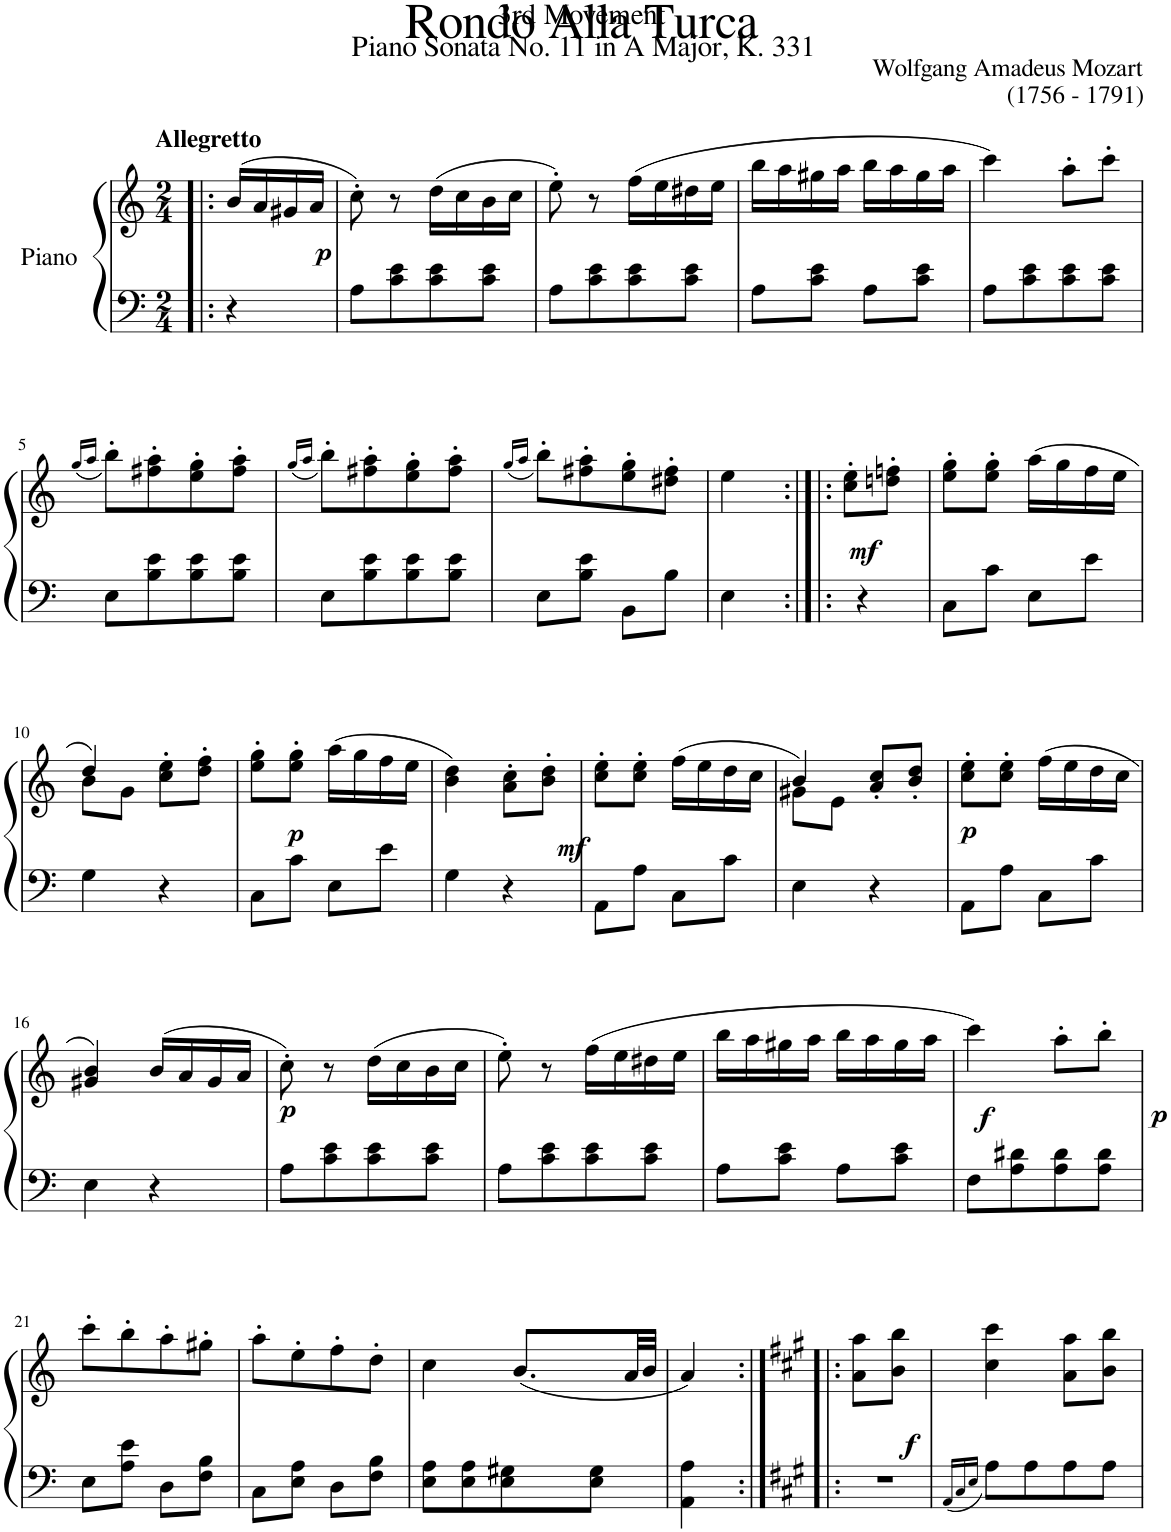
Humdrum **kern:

**kern	**kern	**dynam
*part1	*part1	*part1
*staff2	*staff1	*staff1/2
*I"Piano	*	*
*I'Pno	*	*
*clefF4	*clefG2	*
*k[]	*k[]	*
*M2/4	*M2/4	*
=!|:	=!|:	=!|:
!	!LO:TX:a:B:t=Allegretto	!
!	!	!LO:DY:b
4r	(16b/LL	p
.	16a/	.
.	16g#X/	.
.	16a/JJ	.
=1	=1	=1
8A\L	8cc'\)	.
8c\ 8e\	8r	.
8c\ 8e\	(16dd\LL	.
.	16cc\	.
8c\ 8e\J	16b\	.
.	16cc\JJ	.
=2	=2	=2
8A\L	8ee'\)	.
8c\ 8e\	8r	.
8c\ 8e\	(16ff\LL	.
.	16ee\	.
8c\ 8e\J	16dd#X\	.
.	16ee\JJ	.
=3	=3	=3
8A\L	16bb\LL	.
.	16aa\	.
8c\ 8e\J	16gg#X\	.
.	16aa\JJ	.
8A\L	16bb\LL	.
.	16aa\	.
8c\ 8e\J	16gg#\	.
.	16aa\JJ	.
=4	=4	=4
8A\L	4ccc\)	.
8c\ 8e\	.	.
8c\ 8e\	8aa'\L	.
8c\ 8e\J	8ccc'\J	.
!!LO:LB:g=z
=5	=5	=5
.	(16qgg/LL	.
.	16qaa/JJ	.
8E\L	8bb'\L)	.
8B\ 8e\	8ff#X\' 8aa\'	.
8B\ 8e\	8ee\' 8gg\'	.
8B\ 8e\J	8ff#\' 8aa\'J	.
=6	=6	=6
.	(16qgg/LL	.
.	16qaa/JJ	.
8E\L	8bb'\L)	.
8B\ 8e\	8ff#X\' 8aa\'	.
8B\ 8e\	8ee\' 8gg\'	.
8B\ 8e\J	8ff#\' 8aa\'J	.
=7	=7	=7
.	(16qgg/LL	.
.	16qaa/JJ	.
8E\L	8bb'\L)	.
8B\ 8e\J	8ff#X\' 8aa\'	.
8BB\L	8ee\' 8gg\'	.
8B\J	8dd#X\' 8ff#\'J	.
=8	=8	=8
4E\	4ee\	.
=8:|!|:	=8:|!|:	=8:|!|:
!	!	!LO:DY:b
4r	8cc\' 8ee\'L	mf
.	8ddn\' 8ffn\'J	.
=9	=9	=9
8C\L	8ee\' 8gg\'L	.
8c\J	8ee\' 8gg\'J	.
8E\L	(16aa\LL	.
.	16gg\	.
8e\J	16ff\	.
.	16ee\JJ	.
!!LO:LB:g=z
=10	=10	=10
*	*^	*
4G\	4dd/)	8b\L	.
.	.	8g\J	.
!	!	!	!LO:DY:b
4r	8cc\' 8ee\'L	4ryy	p
.	8dd\' 8ff\'J	.	.
*	*v	*v	*
=11	=11	=11
8C\L	8ee\' 8gg\'L	.
8c\J	8ee\' 8gg\'J	.
8E\L	(16aa\LL	.
.	16gg\	.
8e\J	16ff\	.
.	16ee\JJ	.
=12	=12	=12
4G\	4b\ 4dd\)	.
!	!	!LO:DY:b
4r	8a\' 8cc\'L	mf
.	8b\' 8dd\'J	.
=13	=13	=13
8AA\L	8cc\' 8ee\'L	.
8A\J	8cc\' 8ee\'J	.
8C\L	(16ff\LL	.
.	16ee\	.
8c\J	16dd\	.
.	16cc\JJ	.
=14	=14	=14
*	*^	*
4E\	4b/)	8g#X\L	.
.	.	8e\J	.
!	!	!	!LO:DY:b
4r	8a/' 8cc/'L	4ryy	p
.	8b/' 8dd/'J	.	.
*	*v	*v	*
=15	=15	=15
8AA\L	8cc\' 8ee\'L	.
8A\J	8cc\' 8ee\'J	.
8C\L	(16ff\LL	.
.	16ee\	.
8c\J	16dd\	.
.	16cc\JJ	.
!!LO:LB:g=z
=16	=16	=16
4E\	4g#X/ 4b/)	.
!	!	!LO:DY:b
4r	(16b/LL	p
.	16a/	.
.	16g#/	.
.	16a/JJ	.
=17	=17	=17
8A\L	8cc'\)	.
8c\ 8e\	8r	.
8c\ 8e\	(16dd\LL	.
.	16cc\	.
8c\ 8e\J	16b\	.
.	16cc\JJ	.
=18	=18	=18
8A\L	8ee'\)	.
8c\ 8e\	8r	.
8c\ 8e\	(16ff\LL	.
.	16ee\	.
8c\ 8e\J	16dd#X\	.
.	16ee\JJ	.
=19	=19	=19
8A\L	16bb\LL	.
.	16aa\	.
8c\ 8e\J	16gg#X\	.
.	16aa\JJ	.
8A\L	16bb\LL	.
.	16aa\	.
8c\ 8e\J	16gg#\	.
.	16aa\JJ	.
=20	=20	=20
!	!	!LO:DY:b
8F\L	4ccc\)	f
8A\ 8d#X\	.	.
!	!	!LO:DY:b
8A\ 8d#\	8aa'\L	p
8A\ 8d#\J	8bb'\J	.
!!LO:LB:g=z
=21	=21	=21
8E\L	8ccc'\L	.
8A\ 8e\J	8bb'\	.
8D\L	8aa'\	.
8F\ 8B\J	8gg#X'\J	.
=22	=22	=22
8C\L	8aa'\L	.
8E\ 8A\J	8ee'\	.
8D\L	8ff'\	.
8F\ 8B\J	8dd'\J	.
=23	=23	=23
*	*^	*
8E\ 8A\L	4cc\	4ryy	.
8E\ 8A\	.	.	.
8E\ 8G#X\	(8.b/L	32cc!	.
.	.	32b!	.
.	.	32cc!	.
.	.	32b!	.
8E\ 8G#\J	.	32cc!	.
.	.	32b!	.
.	32a/LL	16ryy	.
.	32b/JJJ	.	.
*	*v	*v	*
=24	=24	=24
4AA\ 4A\	4a/)	.
=24:|!|:	=24:|!|:	=24:|!|:
*k[f#c#g#]	*k[f#c#g#]	*
!	!	!LO:DY:b
2r	8a\ 8aa\L	f
.	8b\ 8bb\J	.
.	4ryy	.
=25	=25	=25
16qAA/LL	.	.
16qC#/	.	.
16qE/JJ	.	.
8A\L	4cc#\ 4ccc#\	.
8A\	.	.
8A\	8a\ 8aa\L	.
8A\J	8b\ 8bb\J	.
=	=	=
*-	*-	*-
